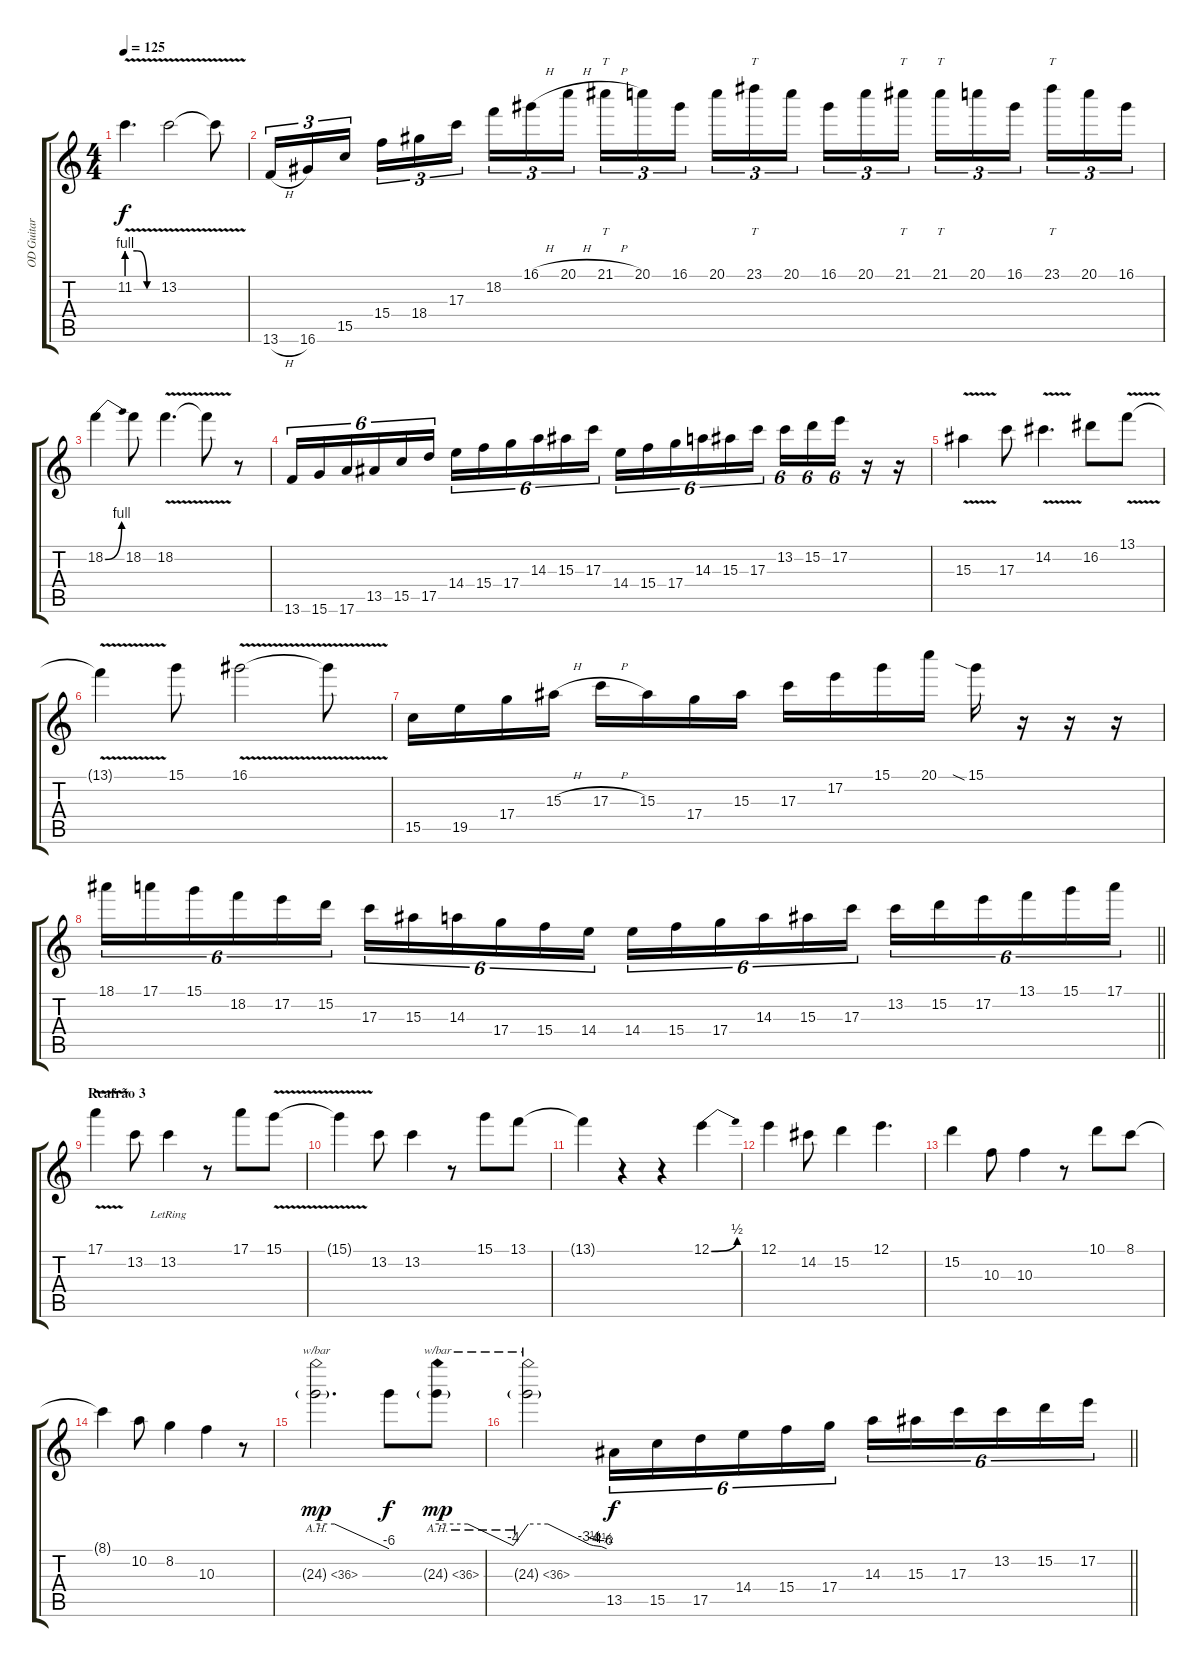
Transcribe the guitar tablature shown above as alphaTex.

\track ("OD Guitar" "OD Guitar") {instrument overdrivenguitar}
\staff {score tabs}
\tuning (E4 B3 G3 D3 A2 E2) {hide}
\ts (4 4)
\tempo 125
\clef g2
\ks c
11.2{be (custom 0 4 20 4 40 0 60 0) v}.4{d dy f} 13.2{v}.2 13.2{t}.8 |
13.6{h}.16{tu (3 2)} 16.6.16{tu (3 2)} 15.5.16{tu (3 2)} 15.4.16{tu (3 2)} 18.4.16{tu (3 2)} 17.3.16{tu (3 2)} 18.2.16{tu (3 2)} 16.1{h}.16{tu (3 2)} 20.1{h}.16{tu (3 2)} 21.1{h}.16{tt tu (3 2)} 20.1.16{tu (3 2)} 16.1.16{tu (3 2)} 20.1.16{tu (3 2)} 23.1.16{tt tu (3 2)} 20.1.16{tu (3 2)} 16.1.16{tu (3 2)} 20.1.16{tu (3 2)} 21.1.16{tt tu (3 2)} 21.1.16{tt tu (3 2)} 20.1.16{tu (3 2)} 16.1.16{tu (3 2)} 23.1.16{tt tu (3 2)} 20.1.16{tu (3 2)} 16.1.16{tu (3 2)} |
18.2{be (bend 0 0 60 4)}.4 18.2.8 18.2{v}.4{d} 18.2{t}.8 r.8 |
13.6.16{tu (6 4)} 15.6.16{tu (6 4)} 17.6.16{tu (6 4)} 13.5.16{tu (6 4)} 15.5.16{tu (6 4)} 17.5.16{tu (6 4)} 14.4.16{tu (6 4)} 15.4.16{tu (6 4)} 17.4.16{tu (6 4)} 14.3.16{tu (6 4)} 15.3.16{tu (6 4)} 17.3.16{tu (6 4)} 14.4.16{tu (6 4)} 15.4.16{tu (6 4)} 17.4.16{tu (6 4)} 14.3.16{tu (6 4)} 15.3.16{tu (6 4)} 17.3.16{tu (6 4)} 13.2.16{tu (6 4)} 15.2.16{tu (6 4)} 17.2.16{tu (6 4)} r.16 r.16 |
15.3{v}.4 17.3.8 14.2{v}.4{d} 16.2.8 13.1{v}.8 |
13.1{t}.4 15.1.8 16.1{v}.2 16.1{t}.8 |
15.5.16 19.5.16 17.4.16 15.3{h}.16 17.3{h}.16 15.3.16 17.4.16 15.3.16 17.3.16 17.2.16 15.1.16 20.1.16 15.1{sia}.16 r.16 r.16 r.16 |
\barLineRight lightlight
18.1.16{tu (6 4)} 17.1.16{tu (6 4)} 15.1.16{tu (6 4)} 18.2.16{tu (6 4)} 17.2.16{tu (6 4)} 15.2.16{tu (6 4)} 17.3.16{tu (6 4)} 15.3.16{tu (6 4)} 14.3.16{tu (6 4)} 17.4.16{tu (6 4)} 15.4.16{tu (6 4)} 14.4.16{tu (6 4)} 14.4.16{tu (6 4)} 15.4.16{tu (6 4)} 17.4.16{tu (6 4)} 14.3.16{tu (6 4)} 15.3.16{tu (6 4)} 17.3.16{tu (6 4)} 13.2.16{tu (6 4)} 15.2.16{tu (6 4)} 17.2.16{tu (6 4)} 13.1.16{tu (6 4)} 15.1.16{tu (6 4)} 17.1.16{tu (6 4)} |
\section ("" "Reafrão 3")
17.1{v}.4 13.2.8 13.2{lr}.4 r.8 17.1.8 15.1{v}.8 |
15.1{t}.4 13.2.8 13.2.4 r.8 15.1.8 13.1.8 |
13.1{t}.4 r.4 r.4 12.1{be (bend 0 0 60 2)}.4 |
12.1.4 14.2.8 15.2.4 12.1.4{d} |
15.2.4 10.3.8 10.3.4 r.8 10.1.8 8.1.8 |
8.1{t}.4 10.2.8 8.2.4 10.3.4 r.8 |
24.3{ah 12 g}.2{d tbe (custom default 0 0 15 0 60 -24) dy mp} 24.3{t}.8{dy f} 24.3{ah 12 g}.8{tbe (custom default 0 0 20 0 50 -16 60 0) dy mp} |
\barLineRight lightlight
24.3{ah 12 g}.2{tbe (custom default 0 0 15 0 47 -14 50 -16 56 -18 60 -24)} 13.5.16{tu (6 4) dy f} 15.5.16{tu (6 4)} 17.5.16{tu (6 4)} 14.4.16{tu (6 4)} 15.4.16{tu (6 4)} 17.4.16{tu (6 4)} 14.3.16{tu (6 4)} 15.3.16{tu (6 4)} 17.3.16{tu (6 4)} 13.2.16{tu (6 4)} 15.2.16{tu (6 4)} 17.2.16{tu (6 4)}
